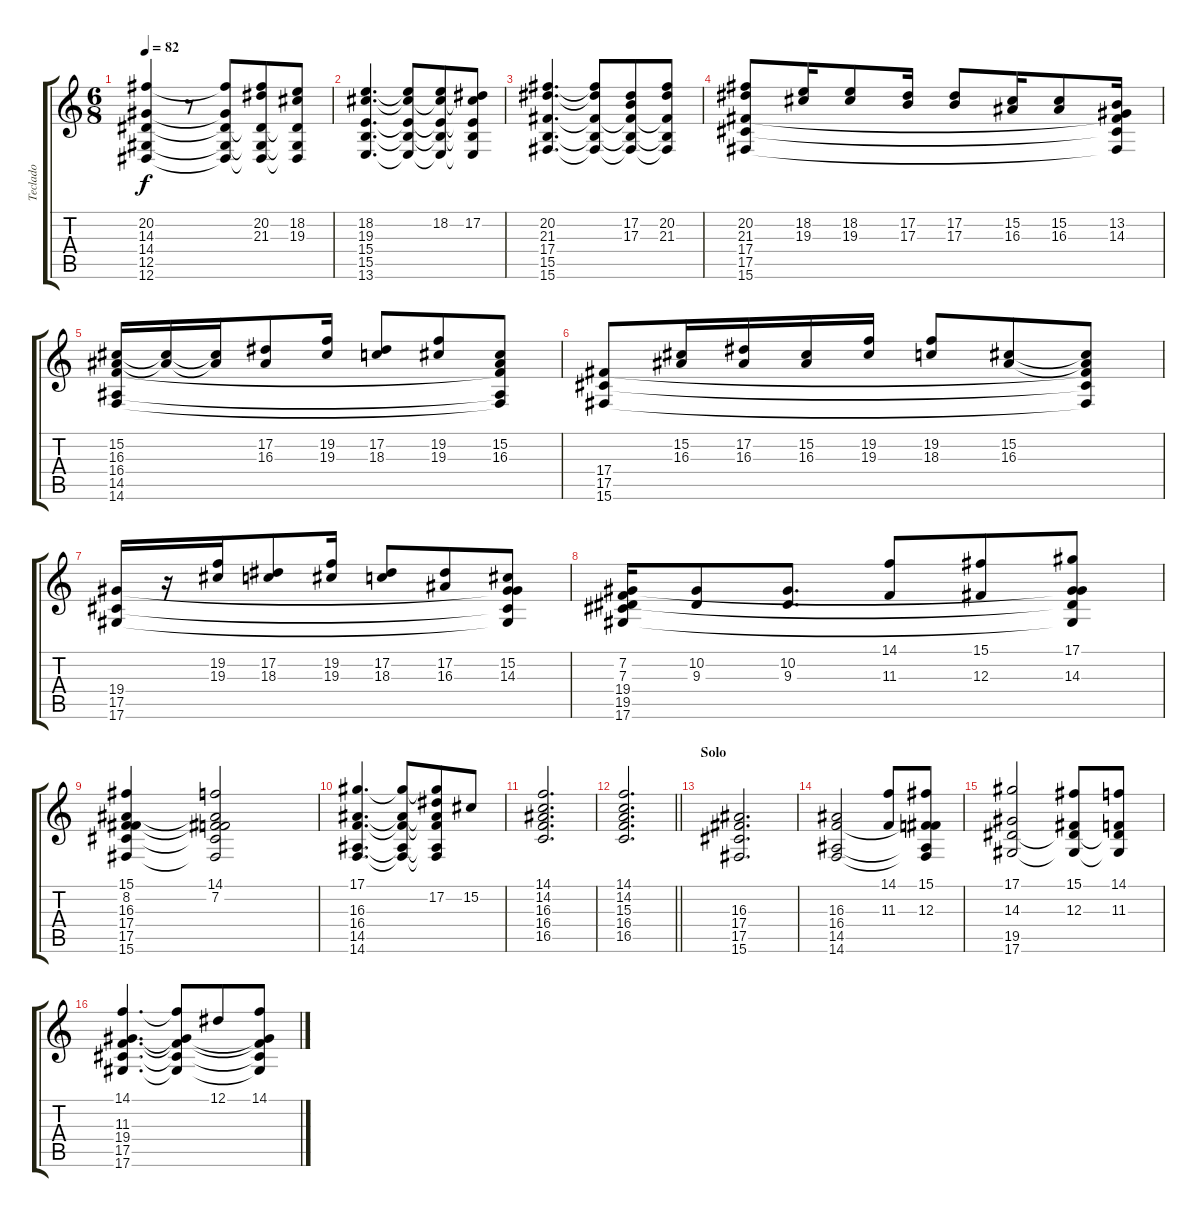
\track ("Teclado" "Teclado") {instrument stringensemble1}
\staff {score tabs}
\tuning (Eb4 Bb3 Gb3 Db3 Ab2 Eb2) {hide}
\ts (6 8)
\tempo 82
\clef g2
\ks c
(20.2 14.3 14.4 12.5 12.6).4{dy f} r.8 (20.2{t} 14.3{t} 14.4{t} 12.5{t} 12.6{t}).8 (20.2 21.3 14.4{t} 12.5{t} 12.6{t}).8 (18.2 19.3 14.4{t} 12.5{t} 12.6{t}).8 |
(18.2 19.3 15.4 15.5 13.6).4{d} (18.2{t} 19.3{t} 15.4{t} 15.5{t} 13.6{t}).8 (18.2 19.3{t} 15.4{t} 15.5{t} 13.6{t}).8 (17.2 19.3{t} 15.4{t} 15.5{t} 13.6{t}).8 |
(20.2 21.3 17.4 15.5 15.6).4{d} (20.2{t} 21.3{t} 17.4{t} 15.5{t} 15.6{t}).8 (17.2 17.3 17.4{t} 15.5{t} 15.6{t}).8 (20.2 21.3 17.4{t} 15.5{t} 15.6{t}).8 |
(20.2 21.3 17.4 17.5 15.6).8 (18.2 19.3).16 (18.2 19.3).8 (17.2 17.3).16 (17.2 17.3).8 (15.2 16.3).16 (15.2 16.3).8 (13.2 14.3 17.4{t} 17.5{t} 15.6{t}).16 |
(15.2 16.3 16.4 14.5 14.6).16 (15.2{t} 16.3{t}).16 (15.2{t} 16.3{t}).16 (17.2 16.3).8 (19.2 19.3).16 (17.2 18.3).8 (19.2 19.3).8 (15.2 16.3 16.4{t} 14.5{t} 14.6{t}).8 |
(17.4 17.5 15.6).8 (15.2 16.3).16 (17.2 16.3).16 (15.2 16.3).16 (19.2 19.3).16 (19.2 18.3).8 (15.2 16.3).8 (15.2{t} 16.3{t} 17.4{t} 17.5{t} 15.6{t}).8 |
(19.4 17.5 17.6).16 r.16 (19.2 19.3).16 (17.2 18.3).8 (19.2 19.3).16 (17.2 18.3).8 (17.2 16.3).8 (15.2 14.3 19.4{t} 17.5{t} 17.6{t}).8 |
(7.2 7.3 19.4 19.5 17.6).16 (10.2 9.3).8 (10.2 9.3).8{d} (14.1 11.3).8 (15.1 12.3).8 (17.1 14.3 19.4{t} 19.5{t} 17.6{t}).8 |
(15.1 8.2 16.3 17.4 17.5 15.6).4 (14.1 7.2 16.3{t} 17.4{t} 17.5{t} 15.6{t}).2 |
(17.1 16.3 16.4 14.5 14.6).4{d} (17.1{t} 16.3{t} 16.4{t} 14.5{t} 14.6{t}).8 (17.1{t} 17.2 16.3{t} 16.4{t} 14.5{t} 14.6{t}).8 15.2.8 |
(14.1 14.2 16.3 16.4 16.5).2{d} |
\barLineRight lightlight
(14.1 14.2 15.3 16.4 16.5).2{d} |
\section ("" "Solo")
(16.3 17.4 17.5 15.6).2{d} |
(16.3 16.4 14.5 14.6).2 (14.1 11.3).8 (15.1 12.3 16.4{t} 14.5{t} 14.6{t}).8 |
(17.1 14.3 19.5 17.6).2 (15.1 12.3 19.5{t} 17.6{t}).8 (14.1 11.3 19.5{t} 17.6{t}).8 |
(14.1 11.3 19.4 17.5 17.6).4{d} (14.1{t} 11.3{t} 19.4{t} 17.5{t} 17.6{t}).8 12.1.8 (14.1 11.3{t} 19.4{t} 17.5{t} 17.6{t}).8
